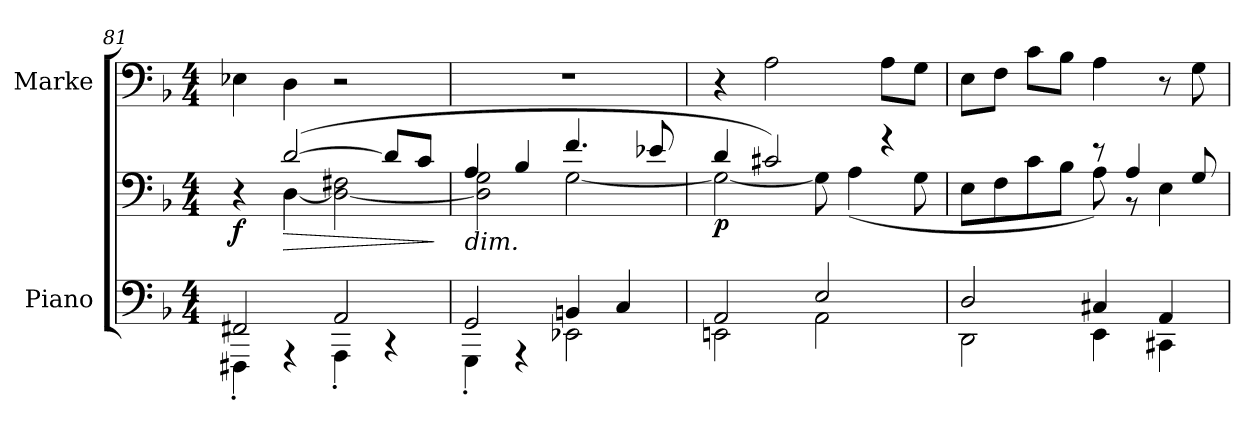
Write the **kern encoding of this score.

**kern	**kern	**dynam	**kern
*part2	*part2	*part2	*part1
*staff3	*staff2	*staff2/3	*staff1
*I"Piano	*	*	*I"Marke
*I'Pno.	*	*	*
*clefF4	*clefF4	*	*clefF4
*k[b-]	*k[b-]	*	*k[b-]
*M4/4	*M4/4	*	*M4/4
=81	=81	=81	=81
*^	*^	*	*
!	!	!	!	!LO:DY:b	!
2FF#X/	4FFF#X'\	4r	4ryy	f	4E-X\
!	!	!	!	!LO:HP:b	!
.	4r	(>[2d/	[4D\	>	4D\
2AA/	4AAA'\	.	2D\_ 2F#X\	.	2r
.	4r	8d/L]	.	.	.
.	.	8c/J	.	.	.
*v	*v	*	*	*	*
*	*v	*v	*	*
.	.	]	.
=82	=82	=82	=82
*^	*^	*	*
!	!	!LO:TX:b:i:t=dim.	!	!	!
2GG/	4GGG'\	4A/	2D\] 2G\	.	1r
.	4r	4B-/	.	.	.
4BBn/	2EE-X\	4.f/	[2G\	.	.
4C/	.	.	.	.	.
.	.	8e-X/	.	.	.
=83	=83	=83	=83	=83	=83
!	!	!	!	!LO:DY:b	!
2AA/	2EEn\	4d/	2G\_	p	4r
.	.	2c#X/)	.	.	2A\
2E/	2AA\	.	8G\]	.	.
.	.	.	(<4A\	.	.
.	.	4r	.	.	8A\L
.	.	.	8G\	.	8G\J
=84	=84	=84	=84	=84	=84
2D/	2DD\	8E\L	2ryy	.	8E\L
.	.	8F\	.	.	8F\J
.	.	8c\	.	.	8c\L
.	.	8B-\J	.	.	8B-\J
4C#X/	4EE\	8r	8A\)	.	4A\
.	.	4A/	8r	.	.
4AA/	4CC#X\	.	4E\	.	8r
.	.	8G/	.	.	8G\
*v	*v	*	*	*	*
*	*v	*v	*	*
=	=	=	=
*-	*-	*-	*-
